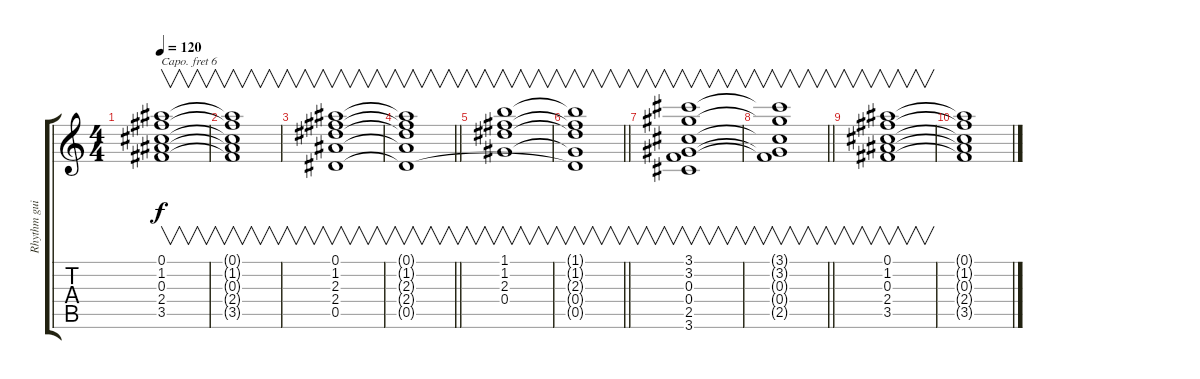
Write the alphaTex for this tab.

\track ("Rhythm guitar" "Rhythm gui") {instrument distortionguitar}
\staff {score tabs}
\capo 6
\tuning (E4 B3 G3 D3 A2 E2) {hide}
\ts (4 4)
\tempo 120
\clef g2
\ks c
(0.1 1.2 0.3 2.4 3.5).1{v dy f} |
(0.1{t} 1.2{t} 0.3{t} 2.4{t} 3.5{t}).1{v} |
(0.1 1.2 2.3 2.4 0.5).1{v} |
\barLineRight lightlight
(0.1{t} 1.2{t} 2.3{t} 2.4{t} 0.5{t}).1{v} |
(1.1 1.2 2.3 0.4).1{v} |
\barLineRight lightlight
(1.1{t} 1.2{t} 2.3{t} 0.4{t} 0.5{t}).1{v} |
(3.1 3.2 0.3 0.4 2.5 3.6).1{v} |
\barLineRight lightlight
(3.1{t} 3.2{t} 0.3{t} 0.4{t} 2.5{t}).1{v} |
(0.1 1.2 0.3 2.4 3.5).1{v} |
(0.1{t} 1.2{t} 0.3{t} 2.4{t} 3.5{t}).1
